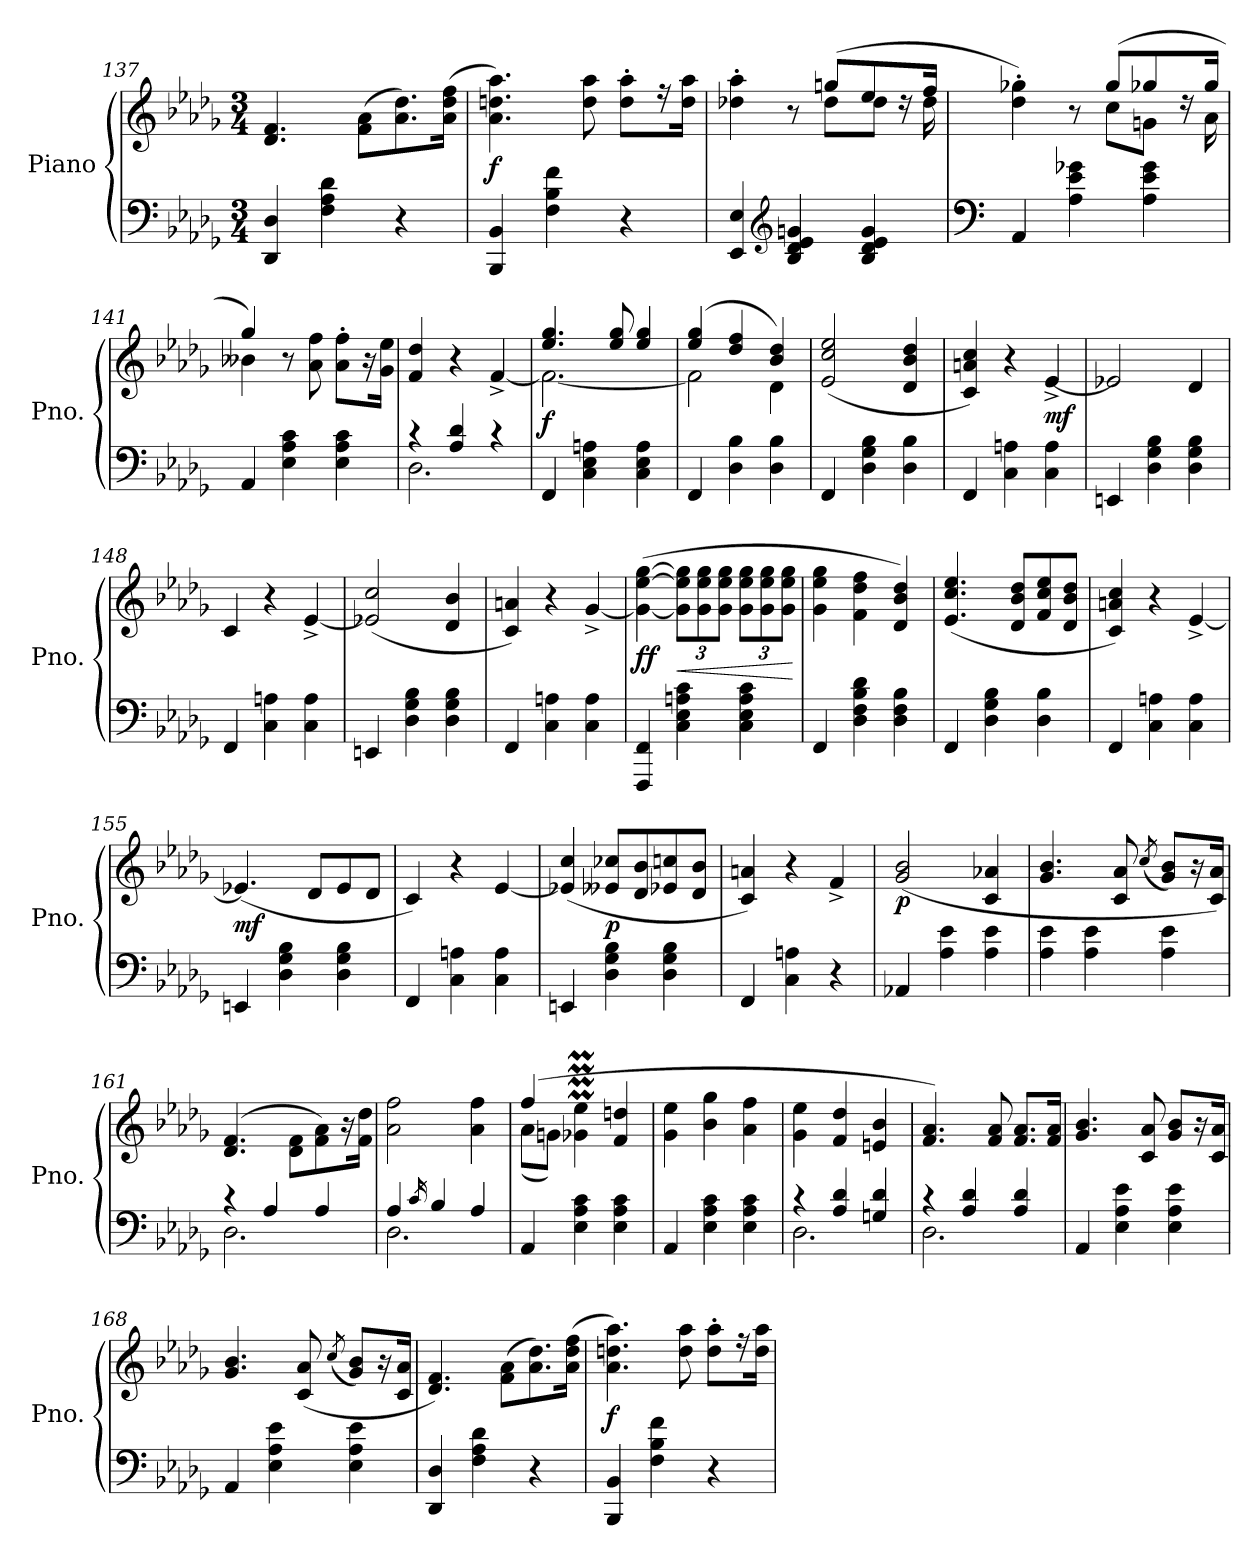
**kern	**kern	**dynam
*part1	*part1	*part1
*staff2	*staff1	*staff1/2
*I"Piano	*	*
*I'Pno.	*	*
*clefF4	*clefG2	*
*k[b-e-a-d-g-]	*k[b-e-a-d-g-]	*
*M3/4	*M3/4	*
=137	=137	=137
4DD-/ 4D-/	4.d-/ 4.f/	.
4F\ 4A-\ 4d-\	.	.
.	(>8f\ 8a-\L	.
4r	8.a-\ 8.dd-\)	.
.	(>16a-\ 16dd-\ 16ff\Jk	.
!!LO:PB:g=z
=138	=138	=138
!	!	!LO:DY:b
4BBB-/ 4BB-/	4.a-\ 4.ddn\ 4.aa-\)	f
4F\ 4B-\ 4f\	.	.
.	8dd\ 8aa-\	.
4r	8dd\' 8aa-\'L	.
.	16r	.
.	16dd\ 16aa-\Jk	.
=139	=139	=139
*	*^	*
4EE-/ 4E-/	4dd-X\' 4aa-\'	4.ryy	.
*clefG2	*	*	*
4B-/ 4d-/ 4e-/ 4gn/	8r	.	.
.	(>8ggn/L	8dd-\L	.
4B-/ 4d-/ 4e-/ 4g/	8ee-/	8dd-\J	.
.	16rdd	16ryy	.
.	16ff/Jk	16dd-\	.
=140	=140	=140	=140
*clefF4	*	*	*
4AA-/	4dd-\' 4gg-X\')	4.ryy	.
4A-\ 4e-\ 4g-X\	8r	.	.
.	(>8gg-/L	8cc\L	.
4A-\ 4e-\ 4g-\	8gg-X/	8gn\J	.
.	16rdd	16ryy	.
.	16gg-/Jk	16a-\	.
=141	=141	=141	=141
4AA-/	4gg-/)	4b--X\	.
4E-\ 4A-\ 4c\	8r	2ryy	.
.	8a-\ 8ff\	.	.
4E-\ 4A-\ 4c\	8a-\' 8ff\'L	.	.
.	16r	.	.
.	16g-\ 16ee-\Jk	.	.
*	*v	*v	*
=142	=142	=142
*^	*	*
4r	2.D-\	4f/ 4dd-/	.
4A-/ 4d-/	.	4r	.
4r	.	[4f^/	.
*v	*v	*	*
=143	=143	=143
*	*^	*
!	!	!	!LO:DY:b
4FF/	4.ee-/ 4.gg-/	2.f\_	f
4C\ 4E-\ 4An\	.	.	.
.	8ee-/ 8gg-/	.	.
4C\ 4E-\ 4A\	4ee-/ 4gg-/	.	.
=144	=144	=144	=144
4FF/	(>4ee-/ 4gg-/	2f\]	.
4D-\ 4B-\	4dd-/ 4ff/	.	.
4D-\ 4B-\	4b-/ 4dd-/)	4d-\	.
*	*v	*v	*
!!LO:LB:g=z
=145	=145	=145
4FF/	(<2e-/ 2cc/ 2ee-/	.
4D-\ 4G-\ 4B-\	.	.
4D-\ 4B-\	4d-/ 4b-/ 4dd-/	.
=146	=146	=146
4FF/	4c/ 4an/ 4cc/)	.
4C\ 4An\	4r	.
!	!	!LO:DY:b
4C\ 4A\	[4e-^/	mf
=147	=147	=147
4EEn/	2e-X/]	.
4D-\ 4G-\ 4B-\	.	.
4D-\ 4G-\ 4B-\	4d-/	.
=148	=148	=148
4FF/	4c/	.
4C\ 4An\	4r	.
4C\ 4A\	[4e-^/	.
=149	=149	=149
4EEn/	(<2e-X/] 2cc/	.
4D-\ 4G-\ 4B-\	.	.
4D-\ 4G-\ 4B-\	4d-/ 4b-/	.
=150	=150	=150
4FF/	4c/ 4an/)	.
4C\ 4An\	4r	.
4C\ 4A\	[4g-^/	.
=151	=151	=151
!	!	!LO:DY:b
4FFF/ 4FF/	(>4g-\_ [4ee-\ [4gg-\	ff
*	*Xbrackettup	*
!	!	!LO:HP:b
4C\ 4E-\ 4An\ 4c\	12g-\] 12ee-\] 12gg-\]L	<
.	12g-\ 12ee-\ 12gg-\	.
.	12g-\ 12ee-\ 12gg-\J	.
4C\ 4E-\ 4A\ 4c\	12g-\ 12ee-\ 12gg-\L	.
.	12g-\ 12ee-\ 12gg-\	.
.	12g-\ 12ee-\ 12gg-\J	.
.	.	[
=152	=152	=152
4FF/	4g-\ 4ee-\ 4gg-\	.
4D-\ 4F\ 4B-\ 4d-\	4f\ 4dd-\ 4ff\	.
4D-\ 4F\ 4B-\	4d-/ 4b-/ 4dd-/)	.
=153	=153	=153
4FF/	(<4.e-/ 4.cc/ 4.ee-/	.
4D-\ 4G-\ 4B-\	.	.
.	8d-/ 8b-/ 8dd-/L	.
4D-\ 4B-\	8f/ 8cc/ 8ee-/	.
.	8d-/ 8b-/ 8dd-/J	.
!!LO:LB:g=z
=154	=154	=154
4FF/	4c/ 4an/ 4cc/)	.
4C\ 4An\	4r	.
4C\ 4A\	[4e-^/	.
=155	=155	=155
!	!	!LO:DY:b
4EEn/	(<4.e-X/]	mf
4D-\ 4G-\ 4B-\	.	.
.	8d-/L	.
4D-\ 4G-\ 4B-\	8e-/	.
.	8d-/J	.
=156	=156	=156
4FF/	4c/)	.
4C\ 4An\	4r	.
4C\ 4A\	[4e-/	.
=157	=157	=157
4EEn/	(<4e-X/] 4cc/	.
!	!	!LO:DY:b
4D-\ 4G-\ 4B-\	8e--X/ 8cc-X/L	p
.	8d-/ 8b-/	.
4D-\ 4G-\ 4B-\	8e-X/ 8ccn/	.
.	8d-/ 8b-/J	.
=158	=158	=158
4FF/	4c/ 4an/)	.
4C\ 4An\	4r	.
4r	4f^/	.
=159	=159	=159
!	!	!LO:DY:b
4AA-X/	(>2g-/ 2b-/	p
4A-\ 4e-\	.	.
4A-\ 4e-\	4c/ 4a-X/	.
=160	=160	=160
4A-\ 4e-\	4.g-/ 4.b-/	.
4A-\ 4e-\	.	.
.	8c/ 8a-/	.
.	(<8qcc/	.
4A-\ 4e-\	8g-/ 8b-/L)	.
.	16r	.
.	16c/ 16a-/Jk)	.
=161	=161	=161
*^	*	*
4r	2.D-\	(>4.d-/ 4.f/	.
4A-/	.	.	.
.	.	8d-\ 8f\L	.
4A-/	.	8f\ 8a-\)	.
.	.	16r	.
.	.	16f\ 16dd-\Jk	.
!!LO:LB:g=z
=162	=162	=162	=162
4A-/	2.D-\	2a-\ 2ff\	.
16qc/	.	.	.
4B-/	.	.	.
4A-/	.	4a-\ 4ff\	.
*v	*v	*	*
=163	=163	=163
*	*^	*
4AA-/	(>4ff/	(<8a-\L	.
.	.	8gn\J)	.
4E-\ 4A-\ 4c\	4g-X\M 4ee-\M	2ryy	.
4E-\ 4A-\ 4c\	4f/ 4ddn/	.	.
*	*v	*v	*
=164	=164	=164
4AA-/	4g-\ 4ee-\	.
4E-\ 4A-\ 4c\	4b-\ 4gg-\	.
4E-\ 4A-\ 4c\	4a-\ 4ff\	.
=165	=165	=165
*^	*	*
4r	2.D-\	4g-\ 4ee-\	.
4A-/ 4d-/	.	4f/ 4dd-/	.
4Gn/ 4d-/	.	4en/ 4b-/	.
=166	=166	=166	=166
4r	2.D-\	4.f/ 4.a-/)	.
4A-/ 4d-/	.	.	.
.	.	8f/ 8a-/	.
4A-/ 4d-/	.	8.f/ 8.a-/L	.
.	.	16f/ 16a-/Jk	.
*v	*v	*	*
=167	=167	=167
4AA-/	4.g-/ 4.b-/	.
4E-\ 4A-\ 4e-\	.	.
.	8c/ 8a-/	.
4E-\ 4A-\ 4e-\	8g-/ 8b-/L	.
.	16r	.
.	16c/ 16a-/Jk	.
=168	=168	=168
4AA-/	4.g-/ 4.b-/	.
4E-\ 4A-\ 4e-\	.	.
.	(<8c/ 8a-/	.
.	(<8qcc/	.
4E-\ 4A-\ 4e-\	8g-/ 8b-/L)	.
.	16r	.
.	16c/ 16a-/Jk	.
!!LO:LB:g=z
=169	=169	=169
4DD-/ 4D-/	4.d-/ 4.f/)	.
4F\ 4A-\ 4d-\	.	.
.	(>8f\ 8a-\L	.
4r	8.a-\ 8.dd-\)	.
.	(>16a-\ 16dd-\ 16ff\Jk	.
=170	=170	=170
!	!	!LO:DY:b
4BBB-/ 4BB-/	4.a-\ 4.ddn\ 4.aa-\)	f
4F\ 4B-\ 4f\	.	.
.	8dd\ 8aa-\	.
4r	8dd\' 8aa-\'L	.
.	16r	.
.	16dd\ 16aa-\Jk	.
=	=	=
*-	*-	*-
